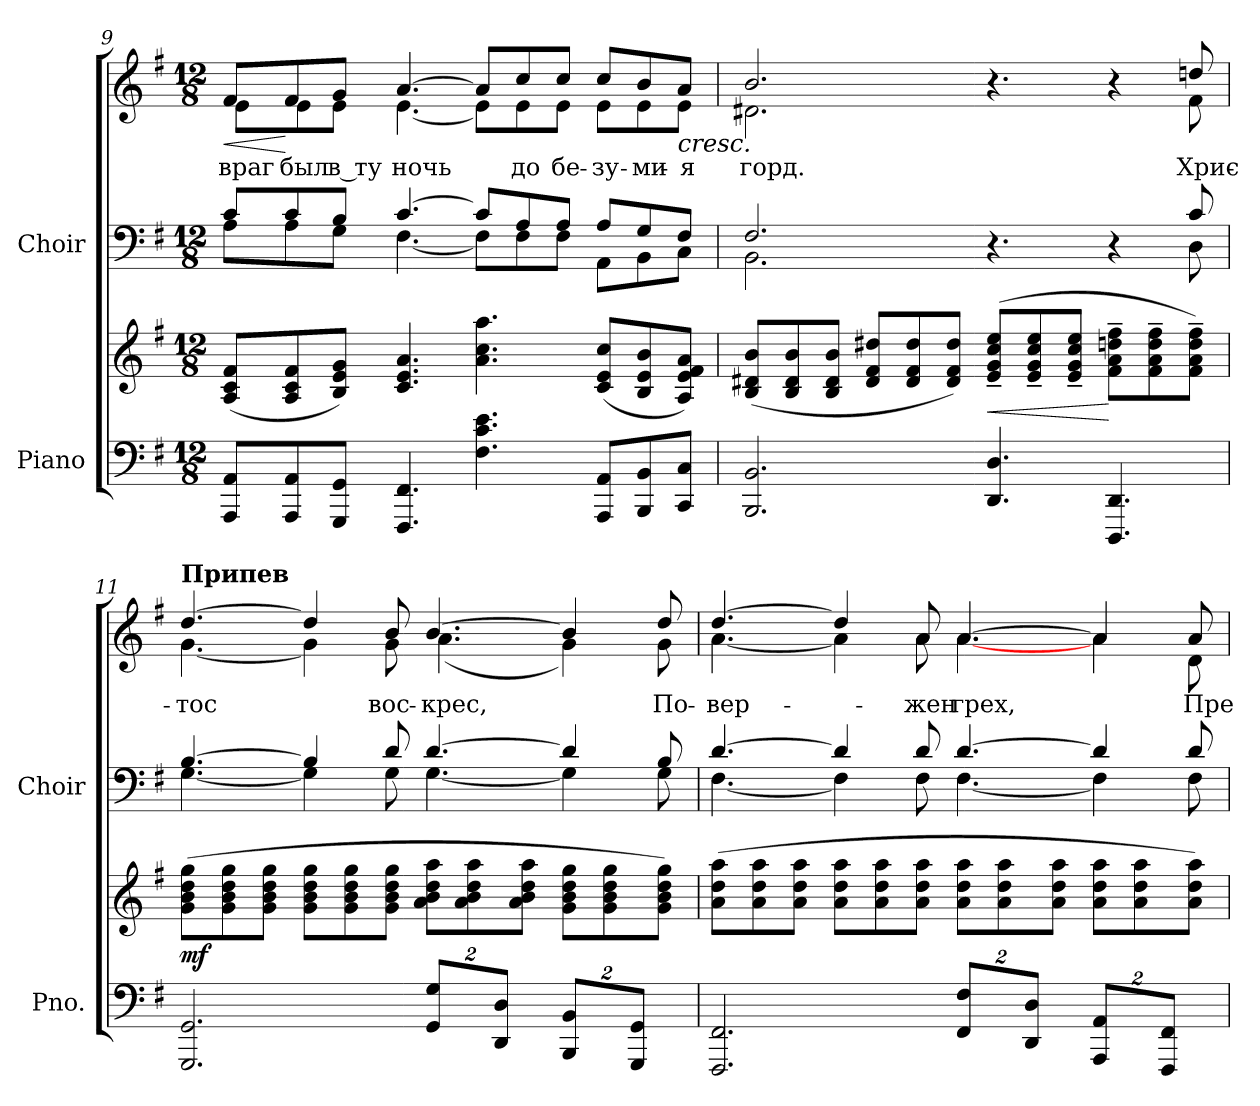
**kern	**kern	**dynam	**kern	**kern	**text	**dynam
*part2	*part2	*part2	*part1	*part1	*part1	*part1
*staff4	*staff3	*staff3/4	*staff2	*staff1	*staff1	*staff1/2
*I"Piano	*	*	*I"Choir	*	*	*
*I'Pno.	*	*	*I'Choir	*	*	*
*clefF4	*clefG2	*	*clefF4	*clefG2	*	*
*k[f#]	*k[f#]	*	*k[f#]	*k[f#]	*	*
*G:	*G:	*	*G:	*G:	*	*
*M12/8	*M12/8	*	*M12/8	*M12/8	*	*
=9	=9	=9	=9	=9	=9	=9
*	*	*	*^	*	*	*
!	!	!	!	!	!	!LO:LY:b:color=#000000	!LO:HP:b
*	*	*	*	*	*^	*	*
8AAAi/ 8AAiL	(8Ai/ 8ci 8f#iL	.	8ci/L	8Ai\L	8f#i/L	8ei\L	враг	<
!	!	!	!	!	!	!	!LO:LY:b:color=#000000	!
8AAAi/ 8AAi	8Ai/ 8ci 8f#i	.	8ci/	8Ai\	8f#i/	8ei\	был	[
!	!	!	!	!	!	!	!LO:LY:b:color=#000000	!
8GGGi/ 8GGiJ	8Bi/ 8ei 8giJ)	.	8Bi/J	8Gi\J	8gi/J	8ei\J	в ту	.
!	!	!	!	!	!	!	!LO:LY:b:color=#000000	!
4.FFF#i/ 4.FF#i	4.ci/ 4.ei 4.ai	.	[>4.ci/	[<4.F#i\	[>4.ai/	[<4.ei\	ночь	.
4.F#i\ 4.ci 4.ei	4.ai\ 4.cci 4.aai	.	8ci/L]	8F#i\L]	8ai/L]	8ei\L]	.	.
!	!	!	!	!	!	!	!LO:LY:b:color=#000000	!
.	.	.	8Ai/	8F#i\	8cci/	8ei\	до	.
!	!	!	!	!	!	!	!LO:LY:b:color=#000000	!
.	.	.	8Ai/J	8F#i\J	8cci/J	8ei\J	бе-	.
!	!	!	!	!	!	!	!LO:LY:b:color=#000000	!
8AAAi/ 8AAiL	(8ci/ 8ei 8cciL	.	8Ai/L	8AAi\L	8cci/L	8ei\L	-зу-	.
!	!	!	!	!	!	!	!LO:LY:b:color=#000000	!
8BBBi/ 8BBi	8Bi/ 8ei 8bi	.	8Gi/	8BBi\	8bi/	8ei\	-ми-	.
!	!	!	!	!	!	!	!LO:LY:b:color=#000000	!LO:HP:n=1:b
8CCi/ 8CiJ	8Ai/ 8ei 8f#i 8aiJ)	.	8F#i/J	8Ci\J	8ai/J	8ei\J	-я	[ <
=10	=10	=10	=10	=10	=10	=10	=10	=10
*	*^	*	*	*	*	*	*	*
!	!	!	!	!	!	!	!	!LO:LY:b:color=#000000	!
2.BBBi/ 2.BBi	(8Bi/ 8d#Xi 8biL	2.ryy	.	2.F#i/	2.BBi\	2.bi/	2.d#Xi\	горд.	.
.	8Bi/ 8d#i 8bi	.	.	.	.	.	.	.	.
.	8Bi/ 8d#i 8biJ	.	.	.	.	.	.	.	.
.	8d#i/ 8f#i 8dd#XiL	.	.	.	.	.	.	.	.
.	8d#i/ 8f#i 8dd#i	.	.	.	.	.	.	.	.
.	8d#i/ 8f#i 8dd#iJ)	.	.	.	.	.	.	.	.
!	!	!	!LO:HP:b	!	!	!	!	!	!
4.DDi/ 4.Di	(8ei/~ 8gi~ 8cci~ 8eei~L	4.ryy	<	4.r	4.ryy	4.r	4.ryy	.	.
.	8ei/~ 8gi~ 8cci~ 8eei~	.	.	.	.	.	.	.	.
.	8ei/~ 8gi~ 8cci~ 8eei~J	.	.	.	.	.	.	.	.
4.DDDi/ 4.DDi	8f#i\~ 8ai~ 8ddni~ 8ff#i~L	4.ryy	[	4r	4ryy	4r	4ryy	.	.
.	8f#i\~ 8ai~ 8ddi~ 8ff#i~	.	.	.	.	.	.	.	.
!	!	!	!	!	!	!	!	!LO:LY:b:color=#000000	!
.	8f#i\~ 8ai~ 8ddi~ 8ff#i~J)	.	.	8ci/	8Di\	8ddni/	8f#i\	Хрис-	mf mf
*	*v	*v	*	*	*	*	*	*	*
!!LO:LB:g=z	!!
=11	=11	=11	=11	=11	=11	=11	=11	=11
!	!	!	!	!	!LO:TX:a:B:t=Припев	!	!	!
!	!	!	!	!	!	!	!LO:LY:b:color=#000000	!
2.GGGi/ 2.GGi	(8gi\ 8bi 8ddi 8ggiL	mf	[>4.Bi/	[<4.Gi\	[>4.ddi/	[<4.gi\	-тос	.
.	8gi\ 8bi 8ddi 8ggi	.	.	.	.	.	.	.
.	8gi\ 8bi 8ddi 8ggiJ	.	.	.	.	.	.	.
.	8gi\ 8bi 8ddi 8ggiL	.	4Bi/]	4Gi\]	4ddi/]	4gi\]	.	.
.	8gi\ 8bi 8ddi 8ggi	.	.	.	.	.	.	.
!	!	!	!	!	!	!	!LO:LY:b:color=#000000	!
.	8gi\ 8bi 8ddi 8ggiJ	.	8di/	8Gi\	8bi/	8gi\	вос-	.
*Xbrackettup	*	*	*	*	*	*	*	*
!	!	!	!	!	!	!	!LO:LY:b:color=#000000	!
16%3GGi/ 16%3GiL	8ai\ 8bi 8ddi 8aaiL	.	[>4.di/	[<4.Gi\	[>4.bi/	(4.ai\	-крес,	.
.	8ai\ 8bi 8ddi 8aai	.	.	.	.	.	.	.
16%3DDi/ 16%3DiJ	.	.	.	.	.	.	.	.
.	8ai\ 8bi 8ddi 8aaiJ	.	.	.	.	.	.	.
16%3BBBi/ 16%3BBiL	8gi\ 8bi 8ddi 8ggiL	.	4di/]	4Gi\]	4bi/]	4gi\)	.	.
.	8gi\ 8bi 8ddi 8ggi	.	.	.	.	.	.	.
16%3GGGi/ 16%3GGiJ	.	.	.	.	.	.	.	.
!	!	!	!	!	!	!	!LO:LY:b:color=#000000	!
.	8gi\ 8bi 8ddi 8ggiJ)	.	8Bi/	8Gi\	8ddi/	8gi\	По-	.
=12	=12	=12	=12	=12	=12	=12	=12	=12
!	!	!	!	!	!	!	!LO:LY:b:color=#000000	!
2.FFF#i/ 2.FF#i	(8ai\ 8ddi 8aaiL	.	[>4.di/	[<4.F#i\	[>4.ddi/	[<4.ai\	-вер-	.
.	8ai\ 8ddi 8aai	.	.	.	.	.	.	.
.	8ai\ 8ddi 8aaiJ	.	.	.	.	.	.	.
.	8ai\ 8ddi 8aaiL	.	4di/]	4F#i\]	4ddi/]	4ai\]	.	.
.	8ai\ 8ddi 8aai	.	.	.	.	.	.	.
!	!	!	!	!	!	!	!LO:LY:b:color=#000000	!
.	8ai\ 8ddi 8aaiJ	.	8di/	8F#i\	8ai/	8ai\	-жен	.
!	!	!	!	!	!	!	!LO:LY:b:color=#000000	!
16%3FF#i/ 16%3F#iL	8ai\ 8ddi 8aaiL	.	[>4.di/	[<4.F#i\	[>4.ai/	[<4.ai\	грех,	.
.	8ai\ 8ddi 8aai	.	.	.	.	.	.	.
16%3DDi/ 16%3DiJ	.	.	.	.	.	.	.	.
.	8ai\ 8ddi 8aaiJ	.	.	.	.	.	.	.
16%3AAAi/ 16%3AAiL	8ai\ 8ddi 8aaiL	.	4di/]	4F#i\]	4ai/]	4ai\	.	.
.	8ai\ 8ddi 8aai	.	.	.	.	.	.	.
16%3FFF#i/ 16%3FF#iJ	.	.	.	.	.	.	.	.
!	!	!	!	!	!	!	!LO:LY:b:color=#000000	!
.	8ai\ 8ddi 8aaiJ)	.	8di/	8F#i\	8ai/	8di\	Пре-	.
*	*	*	*v	*v	*	*	*	*
*	*	*	*	*v	*v	*	*
=	=	=	=	=	=	=
*-	*-	*-	*-	*-	*-	*-
